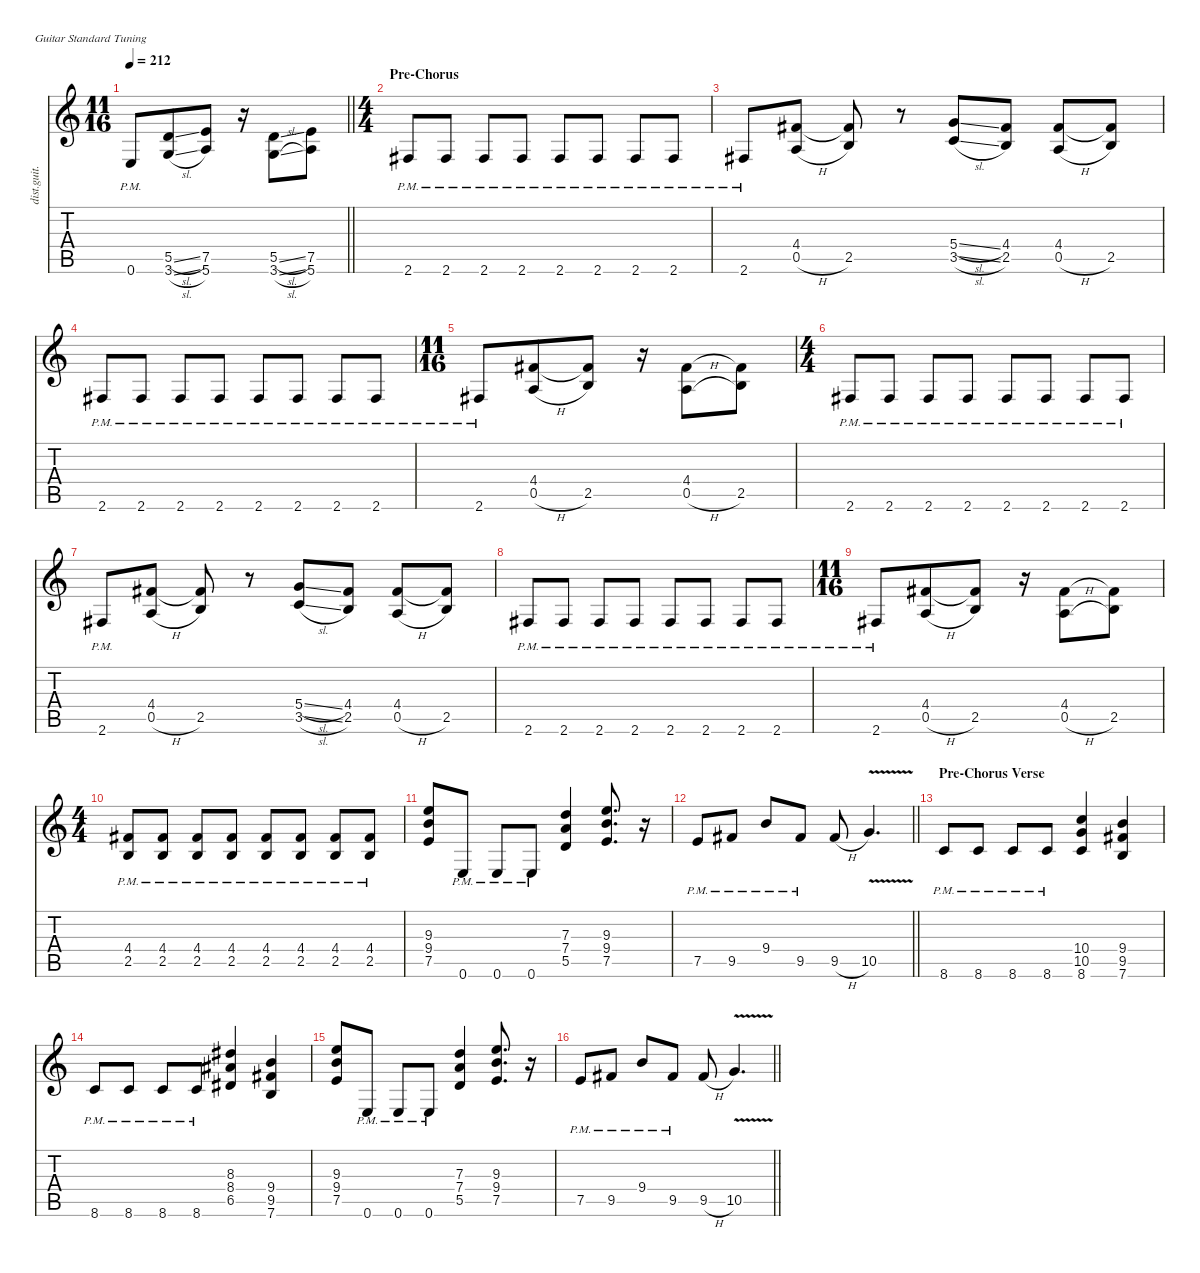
\defaultSystemsLayout 4
\hideDynamics
\bracketExtendMode nobrackets
\track ("Kirk Hammett" "dist.guit.") {mute instrument distortionguitar}
\staff {score tabs}
\tuning (E4 B3 G3 D3 A2 E2)
\ts (11 16)
\beaming (8 3 2)
\tempo 212
\clef g2
\barLineRight lightlight
\ks c
0.6{pm}.8{dy fff beam Up} (5.5{sl} 3.6{sl}).8{beam Up} (7.5 5.6).8{beam Up} r.16{beam Down} (5.5{sl} 3.6{sl}).8{beam Up} (7.5 5.6).8{dy f beam Up} |
\ts (4 4)
\beaming (8 2 2 2 2)
\section ("" "Pre-Chorus")
2.6{pm acc #}.8{dy fff beam Up} 2.6{pm acc #}.8{beam Up} 2.6{pm acc #}.8{beam Up} 2.6{pm acc #}.8{beam Up} 2.6{pm acc #}.8{beam Up} 2.6{pm acc #}.8{beam Up} 2.6{pm acc #}.8{beam Up} 2.6{pm acc #}.8{beam Up} |
2.6{pm acc #}.8{beam Up} (4.4{acc #} 0.5{h}).8{beam Up} (4.4{t acc #} 2.5).8{dy f beam Up} r.8{beam Down} (5.4{sl} 3.5{sl}).8{beam Up} (4.4{acc #} 2.5).8{dy fff beam Up} (4.4{acc #} 0.5{h}).8{beam Up} (4.4{t acc #} 2.5).8{dy f beam Up} |
2.6{pm acc #}.8{dy fff beam Up} 2.6{pm acc #}.8{beam Up} 2.6{pm acc #}.8{beam Up} 2.6{pm acc #}.8{beam Up} 2.6{pm acc #}.8{beam Up} 2.6{pm acc #}.8{beam Up} 2.6{pm acc #}.8{beam Up} 2.6{pm acc #}.8{beam Up} |
\ts (11 16)
\beaming (8 3 2)
2.6{pm acc #}.8{beam Up} (4.4{acc #} 0.5{h}).8{beam Up} (4.4{t acc #} 2.5).8{dy f beam Up} r.16{beam Down} (4.4{acc #} 0.5{h}).8{dy fff beam Up} (4.4{t acc #} 2.5).8{dy f beam Up} |
\ts (4 4)
\beaming (8 2 2 2 2)
2.6{pm acc #}.8{dy fff beam Up} 2.6{pm acc #}.8{beam Up} 2.6{pm acc #}.8{beam Up} 2.6{pm acc #}.8{beam Up} 2.6{pm acc #}.8{beam Up} 2.6{pm acc #}.8{beam Up} 2.6{pm acc #}.8{beam Up} 2.6{pm acc #}.8{beam Up} |
2.6{pm acc #}.8{beam Up} (4.4{acc #} 0.5{h}).8{beam Up} (4.4{t acc #} 2.5).8{dy f beam Up} r.8{beam Down} (5.4{sl} 3.5{sl}).8{beam Up} (4.4{acc #} 2.5).8{dy fff beam Up} (4.4{acc #} 0.5{h}).8{beam Up} (4.4{t acc #} 2.5).8{dy f beam Up} |
2.6{pm acc #}.8{dy fff beam Up} 2.6{pm acc #}.8{beam Up} 2.6{pm acc #}.8{beam Up} 2.6{pm acc #}.8{beam Up} 2.6{pm acc #}.8{beam Up} 2.6{pm acc #}.8{beam Up} 2.6{pm acc #}.8{beam Up} 2.6{pm acc #}.8{beam Up} |
\ts (11 16)
\beaming (8 3 2)
2.6{pm acc #}.8{beam Up} (4.4{acc #} 0.5{h}).8{beam Up} (4.4{t acc #} 2.5).8{dy f beam Up} r.16{beam Down} (4.4{acc #} 0.5{h}).8{dy fff beam Up} (4.4{t acc #} 2.5).8{dy f beam Up} |
\ts (4 4)
\beaming (8 2 2 2 2)
(4.4{pm acc #} 2.5{pm}).8{beam Up} (4.4{pm acc #} 2.5{pm}).8{beam Up} (4.4{pm acc #} 2.5{pm}).8{beam Up} (4.4{pm acc #} 2.5{pm}).8{beam Up} (4.4{pm acc #} 2.5{pm}).8{beam Up} (4.4{pm acc #} 2.5{pm}).8{beam Up} (4.4{pm acc #} 2.5{pm}).8{beam Up} (4.4{pm acc #} 2.5{pm}).8{beam Up} |
(9.3 9.4 7.5).8{dy fff beam Up} 0.6{pm}.8{beam Up} 0.6{pm}.8{beam Up} 0.6{pm}.8{beam Up} (7.3 7.4 5.5).4{beam Up} (9.3 9.4 7.5).8{d beam Up} r.16{beam Down} |
\barLineRight lightlight
7.5{pm}.8{beam Up} 9.5{pm acc #}.8{beam Up} 9.4{pm}.8{beam Up} 9.5{pm acc #}.8{beam Up} 9.5{h acc #}.8{beam Up} 10.5{v}.4{d beam Up} |
\section ("" "Pre-Chorus Verse")
8.6{pm}.8{beam Up} 8.6{pm}.8{beam Up} 8.6{pm}.8{beam Up} 8.6{pm}.8{beam Up} (10.4 10.5 8.6).4{beam Up} (9.4 9.5{acc #} 7.6).4{beam Up} |
8.6{pm}.8{beam Up} 8.6{pm}.8{beam Up} 8.6{pm}.8{beam Up} 8.6{pm}.8{beam Up} (8.3{acc #} 8.4{acc #} 6.5{acc #}).4{beam Up} (9.4 9.5{acc #} 7.6).4{beam Up} |
(9.3 9.4 7.5).8{beam Up} 0.6{pm}.8{beam Up} 0.6{pm}.8{beam Up} 0.6{pm}.8{beam Up} (7.3 7.4 5.5).4{beam Up} (9.3 9.4 7.5).8{d beam Up} r.16{beam Down} |
\barLineRight lightlight
7.5{pm}.8{beam Up} 9.5{pm acc #}.8{beam Up} 9.4{pm}.8{beam Up} 9.5{pm acc #}.8{beam Up} 9.5{h acc #}.8{beam Up} 10.5{v}.4{d beam Up}
